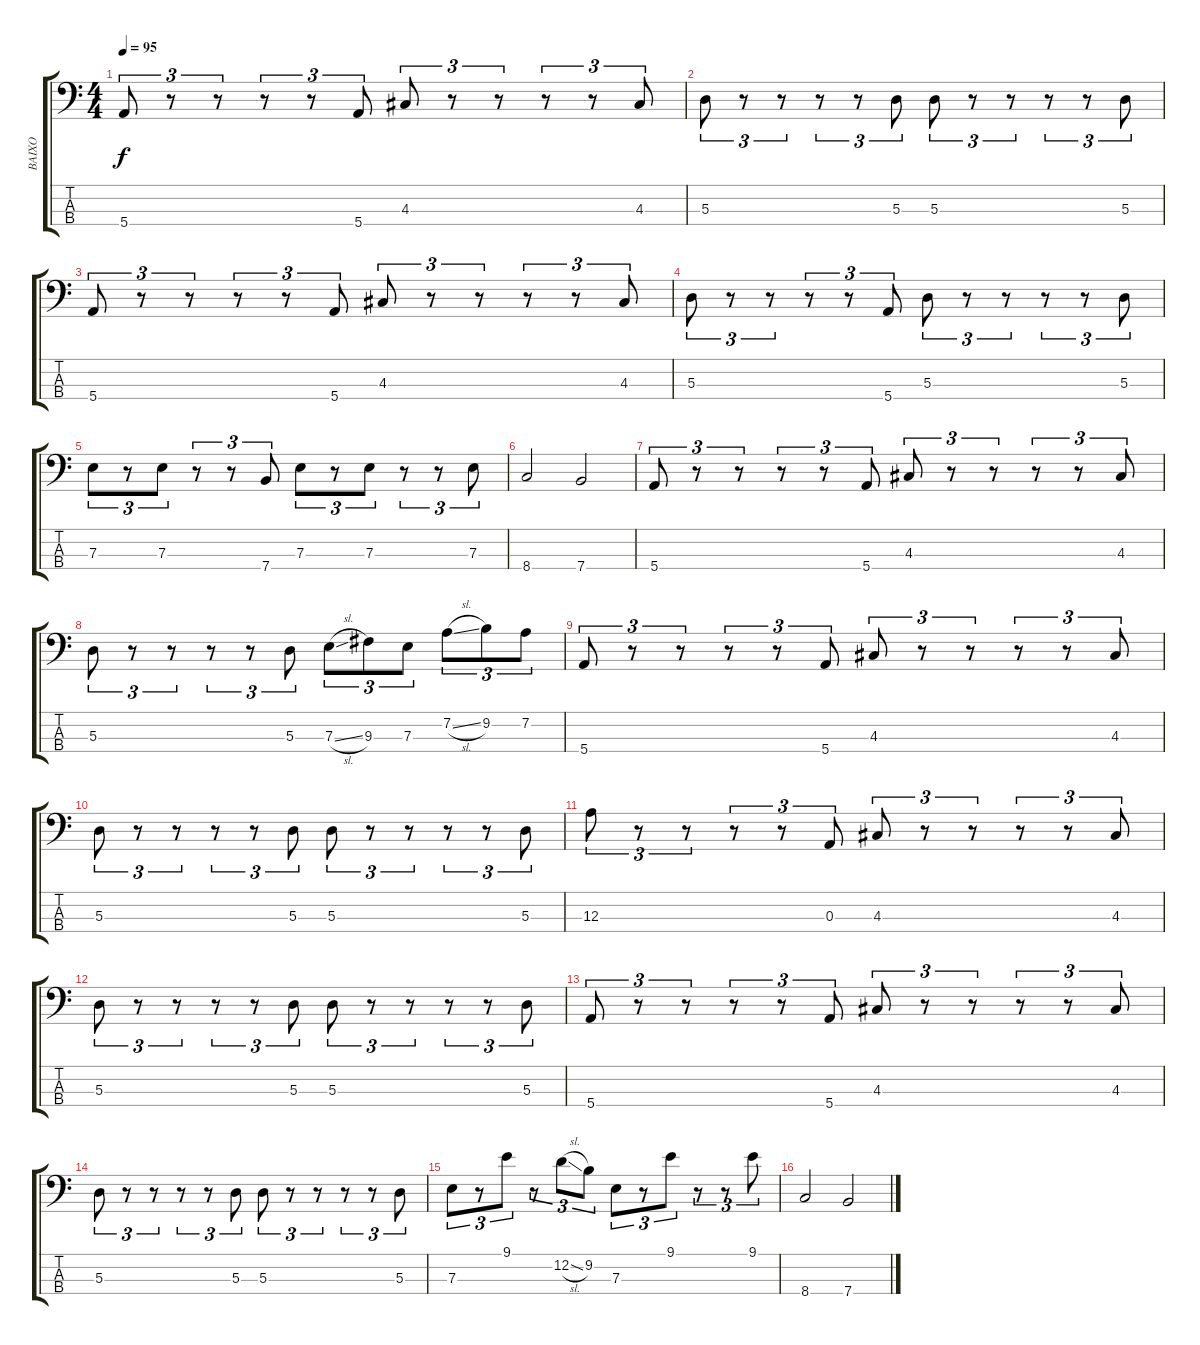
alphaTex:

\track ("BAIXO" "BAIXO") {instrument electricguitarmuted}
\staff {score tabs}
\tuning (G2 D2 A1 E1) {hide}
\ts (4 4)
\tempo 95
\clef f4
\ks c
5.4.8{tu (3 2) dy f} r.8{tu (3 2)} r.8{tu (3 2)} r.8{tu (3 2)} r.8{tu (3 2)} 5.4.8{tu (3 2)} 4.3.8{tu (3 2)} r.8{tu (3 2)} r.8{tu (3 2)} r.8{tu (3 2)} r.8{tu (3 2)} 4.3.8{tu (3 2)} |
5.3.8{tu (3 2)} r.8{tu (3 2)} r.8{tu (3 2)} r.8{tu (3 2)} r.8{tu (3 2)} 5.3.8{tu (3 2)} 5.3.8{tu (3 2)} r.8{tu (3 2)} r.8{tu (3 2)} r.8{tu (3 2)} r.8{tu (3 2)} 5.3.8{tu (3 2)} |
5.4.8{tu (3 2)} r.8{tu (3 2)} r.8{tu (3 2)} r.8{tu (3 2)} r.8{tu (3 2)} 5.4.8{tu (3 2)} 4.3.8{tu (3 2)} r.8{tu (3 2)} r.8{tu (3 2)} r.8{tu (3 2)} r.8{tu (3 2)} 4.3.8{tu (3 2)} |
5.3.8{tu (3 2)} r.8{tu (3 2)} r.8{tu (3 2)} r.8{tu (3 2)} r.8{tu (3 2)} 5.4.8{tu (3 2)} 5.3.8{tu (3 2)} r.8{tu (3 2)} r.8{tu (3 2)} r.8{tu (3 2)} r.8{tu (3 2)} 5.3.8{tu (3 2)} |
7.3.8{tu (3 2)} r.8{tu (3 2)} 7.3.8{tu (3 2)} r.8{tu (3 2)} r.8{tu (3 2)} 7.4.8{tu (3 2)} 7.3.8{tu (3 2)} r.8{tu (3 2)} 7.3.8{tu (3 2)} r.8{tu (3 2)} r.8{tu (3 2)} 7.3.8{tu (3 2)} |
8.4.2 7.4.2 |
5.4.8{tu (3 2)} r.8{tu (3 2)} r.8{tu (3 2)} r.8{tu (3 2)} r.8{tu (3 2)} 5.4.8{tu (3 2)} 4.3.8{tu (3 2)} r.8{tu (3 2)} r.8{tu (3 2)} r.8{tu (3 2)} r.8{tu (3 2)} 4.3.8{tu (3 2)} |
5.3.8{tu (3 2)} r.8{tu (3 2)} r.8{tu (3 2)} r.8{tu (3 2)} r.8{tu (3 2)} 5.3.8{tu (3 2)} 7.3{sl}.8{tu (3 2)} 9.3.8{tu (3 2)} 7.3.8{tu (3 2)} 7.2{sl}.8{tu (3 2)} 9.2.8{tu (3 2)} 7.2.8{tu (3 2)} |
5.4.8{tu (3 2)} r.8{tu (3 2)} r.8{tu (3 2)} r.8{tu (3 2)} r.8{tu (3 2)} 5.4.8{tu (3 2)} 4.3.8{tu (3 2)} r.8{tu (3 2)} r.8{tu (3 2)} r.8{tu (3 2)} r.8{tu (3 2)} 4.3.8{tu (3 2)} |
5.3.8{tu (3 2)} r.8{tu (3 2)} r.8{tu (3 2)} r.8{tu (3 2)} r.8{tu (3 2)} 5.3.8{tu (3 2)} 5.3.8{tu (3 2)} r.8{tu (3 2)} r.8{tu (3 2)} r.8{tu (3 2)} r.8{tu (3 2)} 5.3.8{tu (3 2)} |
12.3.8{tu (3 2)} r.8{tu (3 2)} r.8{tu (3 2)} r.8{tu (3 2)} r.8{tu (3 2)} 0.3.8{tu (3 2)} 4.3.8{tu (3 2)} r.8{tu (3 2)} r.8{tu (3 2)} r.8{tu (3 2)} r.8{tu (3 2)} 4.3.8{tu (3 2)} |
5.3.8{tu (3 2)} r.8{tu (3 2)} r.8{tu (3 2)} r.8{tu (3 2)} r.8{tu (3 2)} 5.3.8{tu (3 2)} 5.3.8{tu (3 2)} r.8{tu (3 2)} r.8{tu (3 2)} r.8{tu (3 2)} r.8{tu (3 2)} 5.3.8{tu (3 2)} |
5.4.8{tu (3 2)} r.8{tu (3 2)} r.8{tu (3 2)} r.8{tu (3 2)} r.8{tu (3 2)} 5.4.8{tu (3 2)} 4.3.8{tu (3 2)} r.8{tu (3 2)} r.8{tu (3 2)} r.8{tu (3 2)} r.8{tu (3 2)} 4.3.8{tu (3 2)} |
5.3.8{tu (3 2)} r.8{tu (3 2)} r.8{tu (3 2)} r.8{tu (3 2)} r.8{tu (3 2)} 5.3.8{tu (3 2)} 5.3.8{tu (3 2)} r.8{tu (3 2)} r.8{tu (3 2)} r.8{tu (3 2)} r.8{tu (3 2)} 5.3.8{tu (3 2)} |
7.3.8{tu (3 2)} r.8{tu (3 2)} 9.1.8{tu (3 2)} r.8{tu (3 2)} 12.2{sl}.8{tu (3 2)} 9.2.8{tu (3 2)} 7.3.8{tu (3 2)} r.8{tu (3 2)} 9.1.8{tu (3 2)} r.8{tu (3 2)} r.8{tu (3 2)} 9.1.8{tu (3 2)} |
8.4.2 7.4.2
